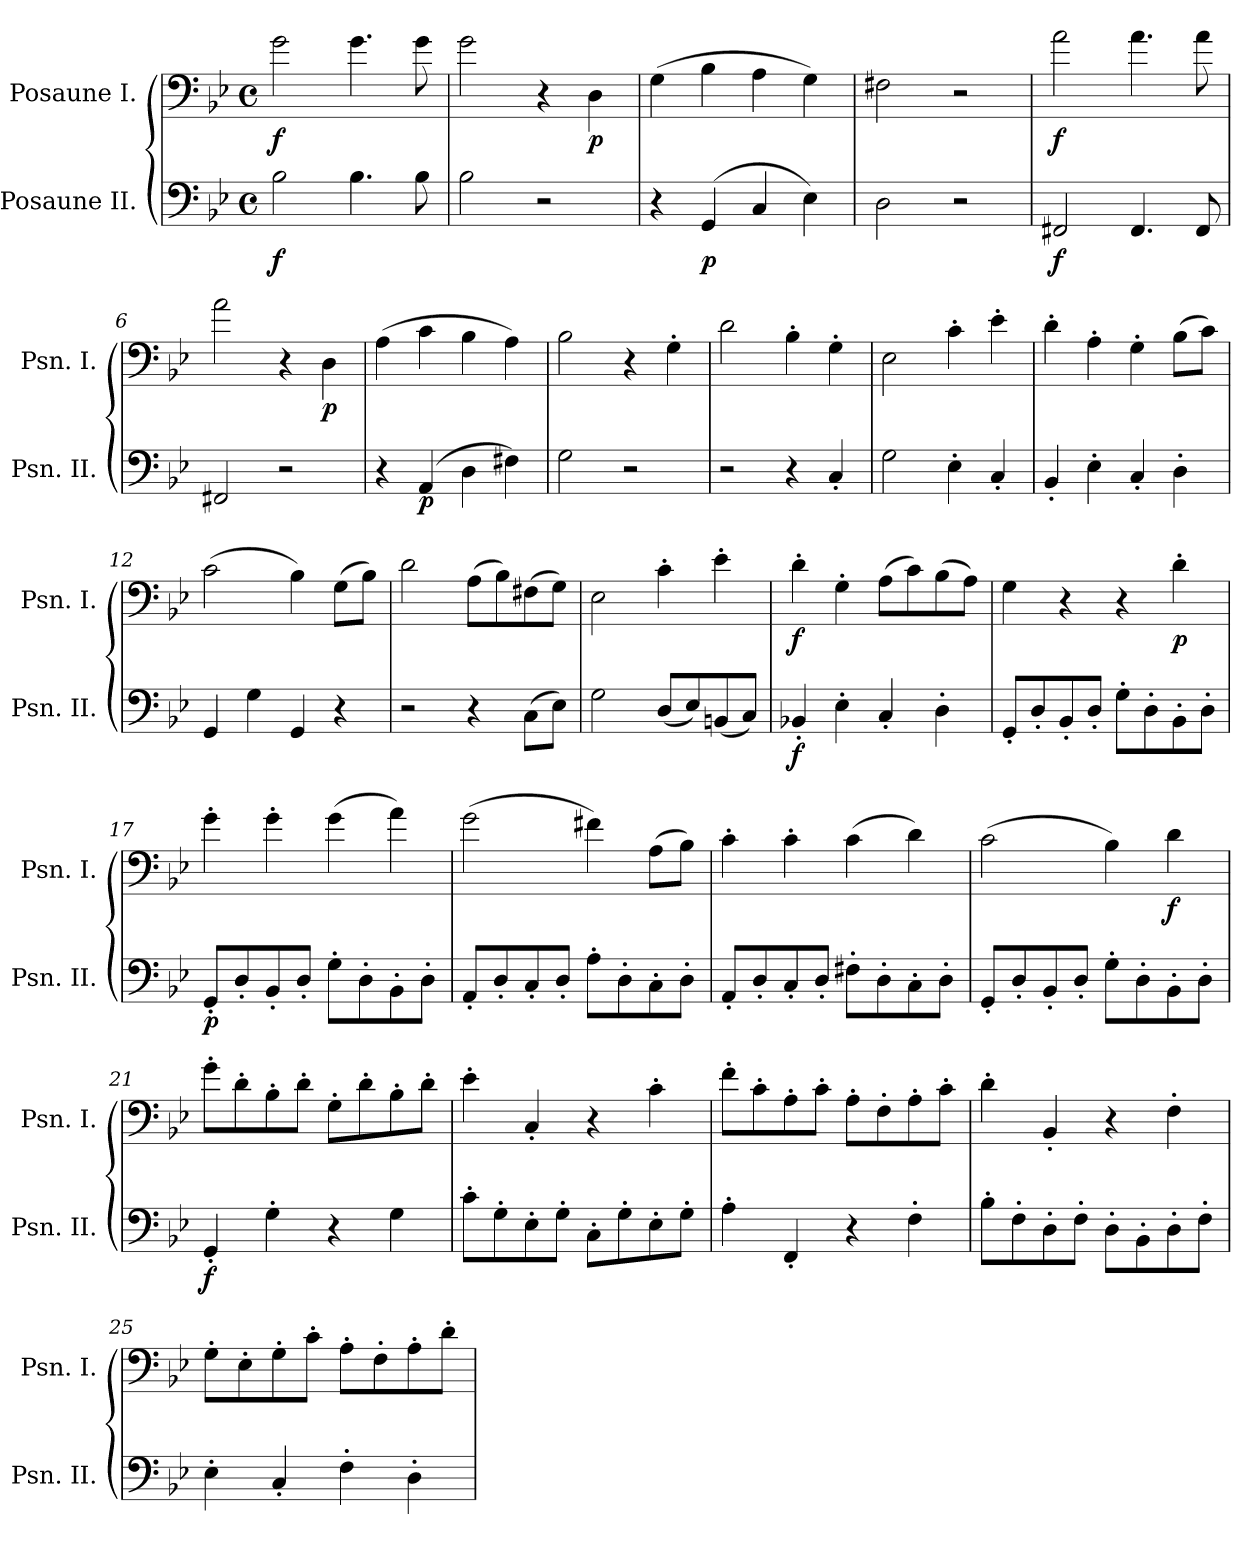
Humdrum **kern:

**kern	**dynam	**kern	**dynam
*part2	*part2	*part1	*part1
*staff2	*staff2	*staff1	*staff1
*I"Posaune II.	*	*I"Posaune I.	*
*I'Psn. II.	*	*I'Psn. I.	*
*clefF4	*	*clefF4	*
*k[b-e-]	*	*k[b-e-]	*
*M4/4	*	*M4/4	*
*met(c)	*	*met(c)	*
=1	=1	=1	=1
!	!LO:DY:b	!	!LO:DY:b
2B-\	f	2g\	f
4.B-\	.	4.g\	.
8B-\	.	8g\	.
=2	=2	=2	=2
2B-\	.	2g\	.
2r	.	4r	.
!	!	!	!LO:DY:b
.	.	4D\	p
=3	=3	=3	=3
4r	.	(>4G\	.
!	!LO:DY:b	!	!
(>4GG/	p	4B-\	.
4C/	.	4A\	.
4E-\)	.	4G\)	.
=4	=4	=4	=4
2D\	.	2F#X\	.
2r	.	2r	.
=5	=5	=5	=5
!	!LO:DY:b	!	!LO:DY:b
2FF#X/	f	2a\	f
4.FF#/	.	4.a\	.
8FF#/	.	8a\	.
=6	=6	=6	=6
2FF#X/	.	2a\	.
2r	.	4r	.
!	!	!	!LO:DY:b
.	.	4D\	p
=7	=7	=7	=7
4r	.	(>4A\	.
!	!LO:DY:b	!	!
(>4AA/	p	4c\	.
4D\	.	4B-\	.
4F#X\)	.	4A\)	.
=8	=8	=8	=8
2G\	.	2B-\	.
2r	.	4r	.
.	.	4G'\	.
=9	=9	=9	=9
2r	.	2d\	.
4r	.	4B-'\	.
4C'/	.	4G'\	.
!!LO:LB:g=z
=10	=10	=10	=10
2G\	.	2E-\	.
4E-'\	.	4c'\	.
4C'/	.	4e-'\	.
=11	=11	=11	=11
4BB-'/	.	4d'\	.
4E-'\	.	4A'\	.
4C'/	.	4G'\	.
4D'\	.	(>8B-\L	.
.	.	8c\J)	.
=12	=12	=12	=12
4GG/	.	(>2c\	.
4G\	.	.	.
4GG/	.	4B-\)	.
4r	.	(>8G\L	.
.	.	8B-\J)	.
=13	=13	=13	=13
2r	.	2d\	.
4r	.	(>8A\L	.
.	.	8B-\)	.
(>8C\L	.	(>8F#X\	.
8E-\J)	.	8G\J)	.
=14	=14	=14	=14
2G\	.	2E-\	.
(<8D/L	.	4c'\	.
8E-/)	.	.	.
(<8BBn/	.	4e-'\	.
8C/J)	.	.	.
=15	=15	=15	=15
!	!LO:DY:b	!	!LO:DY:b
4BB-X'/	f	4d'\	f
4E-'\	.	4G'\	.
4C'/	.	(>8A\L	.
.	.	8c\)	.
4D'\	.	(>8B-\	.
.	.	8A\J)	.
!!LO:LB:g=z
=16	=16	=16	=16
8GG'/L	.	4G\	.
8D'/	.	.	.
8BB-'/	.	4r	.
8D'/J	.	.	.
8G'\L	.	4r	.
8D'\	.	.	.
!	!	!	!LO:DY:b
8BB-'\	.	4d'\	p
8D'\J	.	.	.
=17	=17	=17	=17
!	!LO:DY:b	!	!
8GG'/L	p	4g'\	.
8D'/	.	.	.
8BB-'/	.	4g'\	.
8D'/J	.	.	.
8G'\L	.	(>4g\	.
8D'\	.	.	.
8BB-'\	.	4a\)	.
8D'\J	.	.	.
=18	=18	=18	=18
8AA'/L	.	(>2g\	.
8D'/	.	.	.
8C'/	.	.	.
8D'/J	.	.	.
8A'\L	.	4f#X\)	.
8D'\	.	.	.
8C'\	.	(>8A\L	.
8D'\J	.	8B-\J)	.
=19	=19	=19	=19
8AA'/L	.	4c'\	.
8D'/	.	.	.
8C'/	.	4c'\	.
8D'/J	.	.	.
8F#X'\L	.	(>4c\	.
8D'\	.	.	.
8C'\	.	4d\)	.
8D'\J	.	.	.
=20	=20	=20	=20
8GG'/L	.	(>2c\	.
8D'/	.	.	.
8BB-'/	.	.	.
8D'/J	.	.	.
8G'\L	.	4B-\)	.
8D'\	.	.	.
!	!	!	!LO:DY:b
8BB-'\	.	4d\	f
8D'\J	.	.	.
!!LO:LB:g=z
=21	=21	=21	=21
!	!LO:DY:b	!	!
4GG'/	f	8g'\L	.
.	.	8d'\	.
4G'\	.	8B-'\	.
.	.	8d'\J	.
4r	.	8G'\L	.
.	.	8d'\	.
4G\	.	8B-'\	.
.	.	8d'\J	.
=22	=22	=22	=22
8c'\L	.	4e-'\	.
8G'\	.	.	.
8E-'\	.	4C'/	.
8G'\J	.	.	.
8C'\L	.	4r	.
8G'\	.	.	.
8E-'\	.	4c'\	.
8G'\J	.	.	.
=23	=23	=23	=23
4A'\	.	8f'\L	.
.	.	8c'\	.
4FF'/	.	8A'\	.
.	.	8c'\J	.
4r	.	8A'\L	.
.	.	8F'\	.
4F'\	.	8A'\	.
.	.	8c'\J	.
=24	=24	=24	=24
8B-'\L	.	4d'\	.
8F'\	.	.	.
8D'\	.	4BB-'/	.
8F'\J	.	.	.
8D'\L	.	4r	.
8BB-'\	.	.	.
8D'\	.	4F'\	.
8F'\J	.	.	.
=25	=25	=25	=25
4E-'\	.	8G'\L	.
.	.	8E-'\	.
4C'/	.	8G'\	.
.	.	8c'\J	.
4F'\	.	8A'\L	.
.	.	8F'\	.
4D'\	.	8A'\	.
.	.	8d'\J	.
=	=	=	=
*-	*-	*-	*-
